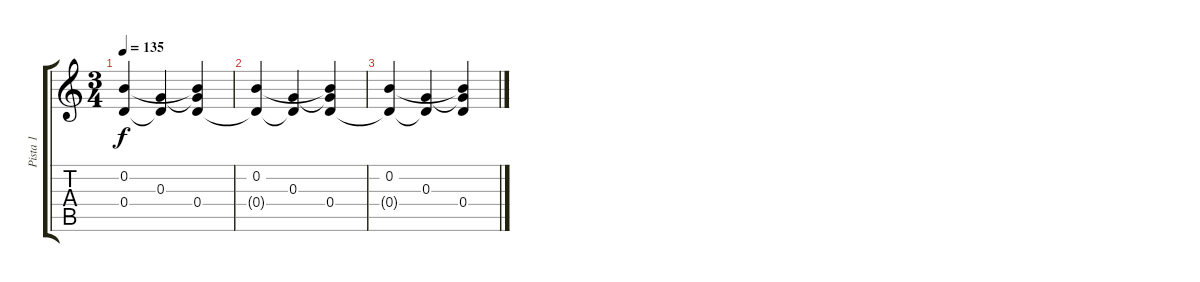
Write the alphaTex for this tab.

\track ("Pista 1" "Pista 1") {instrument overdrivenguitar}
\staff {score tabs}
\tuning (E4 B3 G3 D3 A2 E2) {hide}
\ts (3 4)
\tempo 135
\clef g2
\ks c
(0.2 0.4{t}).4{dy f volume 7} (0.3 0.4{t}).4 (0.2{t} 0.3{t} 0.4).4 |
(0.2 0.4{t}).4{volume 4} (0.3 0.4{t}).4 (0.2{t} 0.3{t} 0.4).4 |
(0.2 0.4{t}).4{volume 1} (0.3 0.4{t}).4 (0.2{t} 0.3{t} 0.4).4
